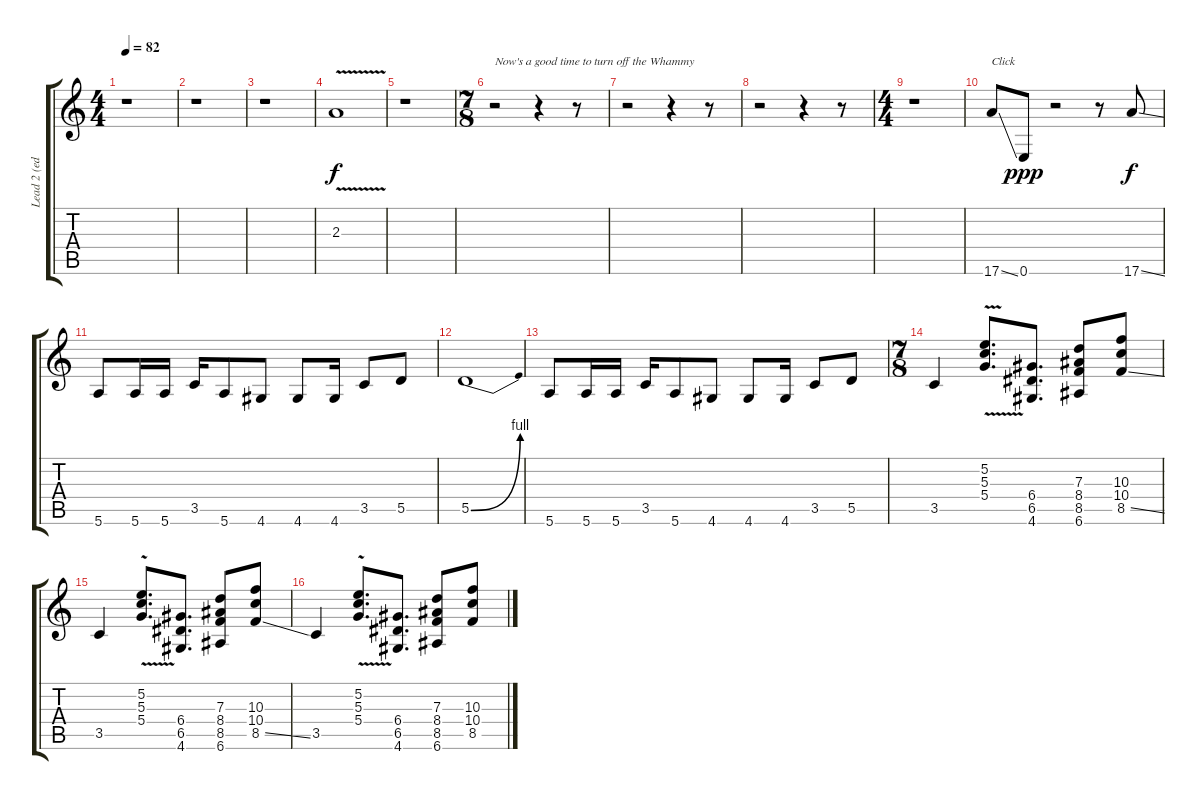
\track ("Lead 2 (ed)" "Lead 2 (ed") {instrument distortionguitar}
\staff {score tabs}
\tuning (E4 B3 G3 D3 A2 E2) {hide}
\ts (4 4)
\tempo 82
\clef g2
\ks c
r.1{dy f} |
r.1 |
r.1 |
2.3{v}.1 |
r.1 |
\ts (7 8)
r.2{txt "Now's a good time to turn off the Whammy" volume 16 instrument distortionguitar} r.4 r.8 |
r.2 r.4 r.8 |
r.2 r.4 r.8 |
\ts (4 4)
r.1 |
17.6{ss}.8{txt "Click"} 0.6.8{dy ppp} r.2 r.8 17.6{ss}.8{dy f} |
5.6.8 5.6.16 5.6.16 3.5.16 5.6.8 4.6.8 4.6.8 4.6.16 3.5.8 5.5.8 |
5.5{be (bend 0 0 60 4)}.1 |
5.6.8 5.6.16 5.6.16 3.5.16 5.6.8 4.6.8 4.6.8 4.6.16 3.5.8 5.5.8 |
\ts (7 8)
3.5.4 (5.2{v} 5.3{v} 5.4{v}).8{d} (6.4 6.5 4.6).8{d} (7.3 8.4 8.5 6.6).8 (10.3 10.4 8.5{ss}).8 |
3.5.4 (5.2{v} 5.3{v} 5.4{v}).8{d} (6.4 6.5 4.6).8{d} (7.3 8.4 8.5 6.6).8 (10.3 10.4 8.5{ss}).8 |
3.5.4 (5.2{v} 5.3{v} 5.4{v}).8{d} (6.4 6.5 4.6).8{d} (7.3 8.4 8.5 6.6).8 (10.3 10.4 8.5{ss}).8
